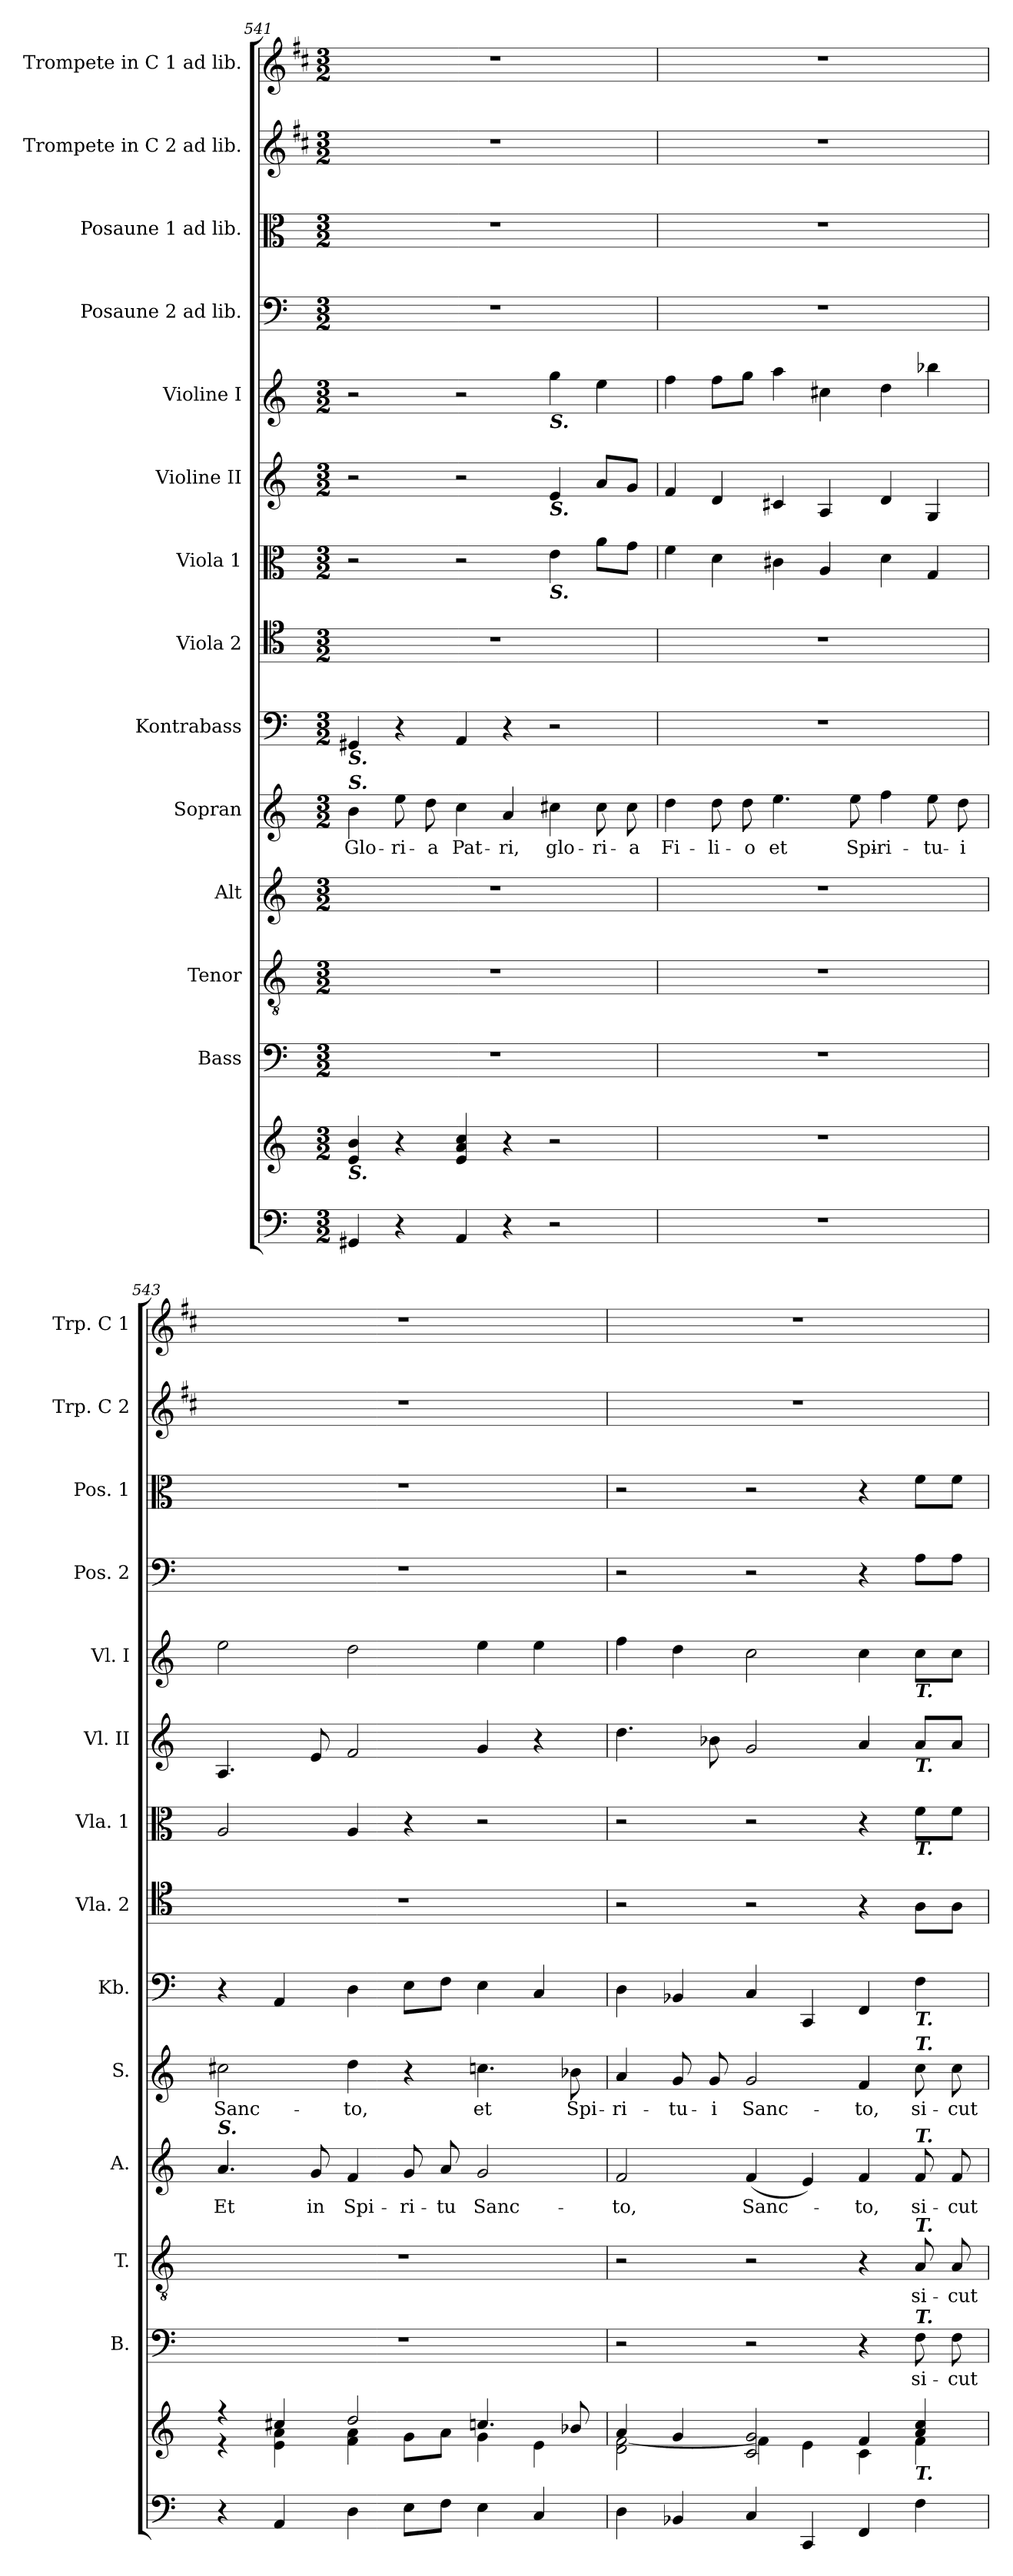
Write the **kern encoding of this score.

**kern	**kern	**kern	**text	**kern	**text	**kern	**text	**kern	**text	**kern	**kern	**kern	**kern	**kern	**kern	**kern	**kern	**kern
*part14	*part14	*part13	*part13	*part12	*part12	*part11	*part11	*part10	*part10	*part9	*part8	*part7	*part6	*part5	*part4	*part3	*part2	*part1
*staff15	*staff14	*staff13	*staff13	*staff12	*staff12	*staff11	*staff11	*staff10	*staff10	*staff9	*staff8	*staff7	*staff6	*staff5	*staff4	*staff3	*staff2	*staff1
*	*	*I"Bass	*	*I"Tenor	*	*I"Alt	*	*I"Sopran	*	*I"Kontrabass	*I"Viola 2	*I"Viola 1	*I"Violine II	*I"Violine I	*I"Posaune 2 ad lib.	*I"Posaune 1 ad lib.	*I"Trompete in C 2 ad lib.	*I"Trompete in C 1 ad lib.
*	*	*I'B.	*	*I'T.	*	*I'A.	*	*I'S.	*	*I'Kb.	*I'Vla. 2	*I'Vla. 1	*I'Vl. II	*I'Vl. I	*I'Pos. 2	*I'Pos. 1	*I'Trp. C 2	*I'Trp. C 1
*clefF4	*clefG2	*clefF4	*	*clefGv2	*	*clefG2	*	*clefG2	*	*clefF4	*clefC4	*clefC3	*clefG2	*clefG2	*clefF4	*clefC3	*clefG2	*clefG2
*	*	*	*	*	*	*	*	*	*	*ITrd7c12	*	*	*	*	*	*	*ITrd1c2	*ITrd1c2
*k[]	*k[]	*k[]	*	*k[]	*	*k[]	*	*k[]	*	*k[]	*k[]	*k[]	*k[]	*k[]	*k[]	*k[]	*k[]	*k[]
*C:	*C:	*C:	*	*C:	*	*C:	*	*C:	*	*C:	*C:	*C:	*C:	*C:	*C:	*C:	*C:	*C:
*M3/2	*M3/2	*M3/2	*	*M3/2	*	*M3/2	*	*M3/2	*	*M3/2	*M3/2	*M3/2	*M3/2	*M3/2	*M3/2	*M3/2	*M3/2	*M3/2
=541	=541	=541	=541	=541	=541	=541	=541	=541	=541	=541	=541	=541	=541	=541	=541	=541	=541	=541
!	!	!	!	!	!	!	!	!	!	!LO:TX:b:Bi:t=S.	!	!	!	!	!	!	!	!
!	!	!	!	!	!	!	!	!LO:TX:a:Bi:t=S.	!	!	!	!	!	!	!	!	!	!
!	!LO:TX:b:Bi:t=S.	!	!	!	!	!	!	!	!	!	!	!	!	!	!	!	!	!
!	!	!	!	!	!	!	!	!	!LO:LY:b	!	!	!	!	!	!	!	!	!
4GG#X/	4e/ 4b/	1.r	.	1.r	.	1.r	.	4b\	Glo-	4GGG#X/	1.r	2r	2r	2r	1.r	1.r	1.r	1.r
!	!	!	!	!	!	!	!	!	!LO:LY:b	!	!	!	!	!	!	!	!	!
4r	4r	.	.	.	.	.	.	8ee\	-ri-	4r	.	.	.	.	.	.	.	.
!	!	!	!	!	!	!	!	!	!LO:LY:b	!	!	!	!	!	!	!	!	!
.	.	.	.	.	.	.	.	8dd\	-a	.	.	.	.	.	.	.	.	.
!	!	!	!	!	!	!	!	!	!LO:LY:b	!	!	!	!	!	!	!	!	!
4AA/	4e/ 4a/ 4cc/	.	.	.	.	.	.	4cc\	Pat-	4AAA/	.	2r	2r	2r	.	.	.	.
!	!	!	!	!	!	!	!	!	!LO:LY:b	!	!	!	!	!	!	!	!	!
4r	4r	.	.	.	.	.	.	4a/	-ri,	4r	.	.	.	.	.	.	.	.
!	!	!	!	!	!	!	!	!	!	!	!	!	!	!LO:TX:b:Bi:t=S.	!	!	!	!
!	!	!	!	!	!	!	!	!	!	!	!	!	!LO:TX:b:Bi:t=S.	!	!	!	!	!
!	!	!	!	!	!	!	!	!	!	!	!	!LO:TX:b:Bi:t=S.	!	!	!	!	!	!
!	!	!	!	!	!	!	!	!	!LO:LY:b	!	!	!	!	!	!	!	!	!
2r	2r	.	.	.	.	.	.	4cc#X\	glo-	2r	.	4e\	4e/	4gg\	.	.	.	.
!	!	!	!	!	!	!	!	!	!LO:LY:b	!	!	!	!	!	!	!	!	!
.	.	.	.	.	.	.	.	8cc#\	-ri-	.	.	8a\L	8a/L	4ee\	.	.	.	.
!	!	!	!	!	!	!	!	!	!LO:LY:b	!	!	!	!	!	!	!	!	!
.	.	.	.	.	.	.	.	8cc#\	-a	.	.	8g\J	8g/J	.	.	.	.	.
=542	=542	=542	=542	=542	=542	=542	=542	=542	=542	=542	=542	=542	=542	=542	=542	=542	=542	=542
!	!	!	!	!	!	!	!	!	!LO:LY:b	!	!	!	!	!	!	!	!	!
1.r	1.r	1.r	.	1.r	.	1.r	.	4dd\	Fi-	1.r	1.r	4f\	4f/	4ff\	1.r	1.r	1.r	1.r
!	!	!	!	!	!	!	!	!	!LO:LY:b	!	!	!	!	!	!	!	!	!
.	.	.	.	.	.	.	.	8dd\	-li-	.	.	4d\	4d/	8ff\L	.	.	.	.
!	!	!	!	!	!	!	!	!	!LO:LY:b	!	!	!	!	!	!	!	!	!
.	.	.	.	.	.	.	.	8dd\	-o	.	.	.	.	8gg\J	.	.	.	.
!	!	!	!	!	!	!	!	!	!LO:LY:b	!	!	!	!	!	!	!	!	!
.	.	.	.	.	.	.	.	4.ee\	et	.	.	4c#X\	4c#X/	4aa\	.	.	.	.
.	.	.	.	.	.	.	.	.	.	.	.	4A/	4A/	4cc#X\	.	.	.	.
!	!	!	!	!	!	!	!	!	!LO:LY:b	!	!	!	!	!	!	!	!	!
.	.	.	.	.	.	.	.	8ee\	Spi-	.	.	.	.	.	.	.	.	.
!	!	!	!	!	!	!	!	!	!LO:LY:b	!	!	!	!	!	!	!	!	!
.	.	.	.	.	.	.	.	4ff\	-ri-	.	.	4d\	4d/	4dd\	.	.	.	.
!	!	!	!	!	!	!	!	!	!LO:LY:b	!	!	!	!	!	!	!	!	!
.	.	.	.	.	.	.	.	8ee\	-tu-	.	.	4G/	4G/	4bb-X\	.	.	.	.
!	!	!	!	!	!	!	!	!	!LO:LY:b	!	!	!	!	!	!	!	!	!
.	.	.	.	.	.	.	.	8dd\	-i	.	.	.	.	.	.	.	.	.
!!LO:PB:g=z
=543	=543	=543	=543	=543	=543	=543	=543	=543	=543	=543	=543	=543	=543	=543	=543	=543	=543	=543
*	*^	*	*	*	*	*	*	*	*	*	*	*	*	*	*	*	*	*
!	!	!	!	!	!	!	!LO:TX:a:Bi:t=S.	!	!	!	!	!	!	!	!	!	!	!	!
!	!	!	!	!	!	!	!	!LO:LY:b	!	!LO:LY:b	!	!	!	!	!	!	!	!	!
4r	4r	4r	1.r	.	1.r	.	4.a/	Et	2cc#X\	Sanc-	4r	1.r	2A/	4.A/	2ee\	1.r	1.r	1.r	1.r
4AA/	4cc#X/	4e\ 4a\	.	.	.	.	.	.	.	.	4AAA/	.	.	.	.	.	.	.	.
!	!	!	!	!	!	!	!	!LO:LY:b	!	!	!	!	!	!	!	!	!	!	!
.	.	.	.	.	.	.	8g/	in	.	.	.	.	.	8e/	.	.	.	.	.
!	!	!	!	!	!	!	!	!LO:LY:b	!	!LO:LY:b	!	!	!	!	!	!	!	!	!
4D\	2dd/	4f\ 4a\	.	.	.	.	4f/	Spi-	4dd\	-to,	4DD\	.	4A/	2f/	2dd\	.	.	.	.
!	!	!	!	!	!	!	!	!LO:LY:b	!	!	!	!	!	!	!	!	!	!	!
8E\L	.	8g\L	.	.	.	.	8g/	-ri-	4r	.	8EE\L	.	4r	.	.	.	.	.	.
!	!	!	!	!	!	!	!	!LO:LY:b	!	!	!	!	!	!	!	!	!	!	!
8F\J	.	8a\J	.	.	.	.	8a/	-tu	.	.	8FF\J	.	.	.	.	.	.	.	.
!	!	!	!	!	!	!	!	!LO:LY:b	!	!LO:LY:b	!	!	!	!	!	!	!	!	!
4E\	4.ccn/	4g\	.	.	.	.	2g/	Sanc-	4.ccn\	et	4EE\	.	2r	4g/	4ee\	.	.	.	.
4C/	.	4e\	.	.	.	.	.	.	.	.	4CC/	.	.	4r	4ee\	.	.	.	.
!	!	!	!	!	!	!	!	!	!	!LO:LY:b	!	!	!	!	!	!	!	!	!
.	8b-X/	.	.	.	.	.	.	.	8b-X\	Spi-	.	.	.	.	.	.	.	.	.
=544	=544	=544	=544	=544	=544	=544	=544	=544	=544	=544	=544	=544	=544	=544	=544	=544	=544	=544	=544
!	!	!	!	!	!	!	!	!LO:LY:b	!	!LO:LY:b	!	!	!	!	!	!	!	!	!
4D\	4a/	2d\ [<2f\	2r	.	2r	.	2f/	-to,	4a/	-ri-	4DD\	2r	2r	4.dd\	4ff\	2r	2r	1.r	1.r
!	!	!	!	!	!	!	!	!	!	!LO:LY:b	!	!	!	!	!	!	!	!	!
4BB-X/	4g/	.	.	.	.	.	.	.	8g/	-tu-	4BBB-X/	.	.	.	4dd\	.	.	.	.
!	!	!	!	!	!	!	!	!	!	!LO:LY:b	!	!	!	!	!	!	!	!	!
.	.	.	.	.	.	.	.	.	8g/	-i	.	.	.	8b-X\	.	.	.	.	.
!	!	!	!	!	!	!	!	!LO:LY:b	!	!LO:LY:b	!	!	!	!	!	!	!	!	!
4C/	2c/ 2g/	4f\]	2r	.	2r	.	(<4f/	Sanc-	2g/	Sanc-	4CC/	2r	2r	2g/	2cc\	2r	2r	.	.
4CC/	.	4e\	.	.	.	.	4e/)	.	.	.	4CCC/	.	.	.	.	.	.	.	.
!	!	!	!	!	!	!	!	!LO:LY:b	!	!LO:LY:b	!	!	!	!	!	!	!	!	!
4FF/	4f/	4c\	4r	.	4r	.	4f/	-to,	4f/	-to,	4FFF/	4r	4r	4a/	4cc\	4r	4r	.	.
!	!	!	!	!	!	!	!	!	!	!	!	!	!	!	!LO:TX:b:Bi:t=T.	!	!	!	!
!	!	!	!	!	!	!	!	!	!	!	!	!	!	!LO:TX:b:Bi:t=T.	!	!	!	!	!
!	!	!	!	!	!	!	!	!	!	!	!	!	!LO:TX:b:Bi:t=T.	!	!	!	!	!	!
!	!	!	!	!	!	!	!	!	!	!	!LO:TX:b:Bi:t=T.	!	!	!	!	!	!	!	!
!	!	!	!	!	!	!	!	!	!LO:TX:a:Bi:t=T.	!	!	!	!	!	!	!	!	!	!
!	!	!	!	!	!	!	!LO:TX:a:Bi:t=T.	!	!	!	!	!	!	!	!	!	!	!	!
!	!	!	!	!	!LO:TX:a:Bi:t=T.	!	!	!	!	!	!	!	!	!	!	!	!	!	!
!	!	!	!LO:TX:a:Bi:t=T.	!	!	!	!	!	!	!	!	!	!	!	!	!	!	!	!
!	!LO:TX:b:Bi:t=T.	!	!	!	!	!	!	!	!	!	!	!	!	!	!	!	!	!	!
!	!	!	!	!LO:LY:b	!	!LO:LY:b	!	!LO:LY:b	!	!LO:LY:b	!	!	!	!	!	!	!	!	!
4F\	4a/ 4cc/	4f\	8F\	si-	8A/	si-	8f/	si-	8cc\	si-	4FF\	8A\L	8f\L	8a/L	8cc\L	8A\L	8f\L	.	.
!	!	!	!	!LO:LY:b	!	!LO:LY:b	!	!LO:LY:b	!	!LO:LY:b	!	!	!	!	!	!	!	!	!
.	.	.	8F\	-cut	8A/	-cut	8f/	-cut	8cc\	-cut	.	8A\J	8f\J	8a/J	8cc\J	8A\J	8f\J	.	.
*	*v	*v	*	*	*	*	*	*	*	*	*	*	*	*	*	*	*	*	*
=	=	=	=	=	=	=	=	=	=	=	=	=	=	=	=	=	=	=
*-	*-	*-	*-	*-	*-	*-	*-	*-	*-	*-	*-	*-	*-	*-	*-	*-	*-	*-
